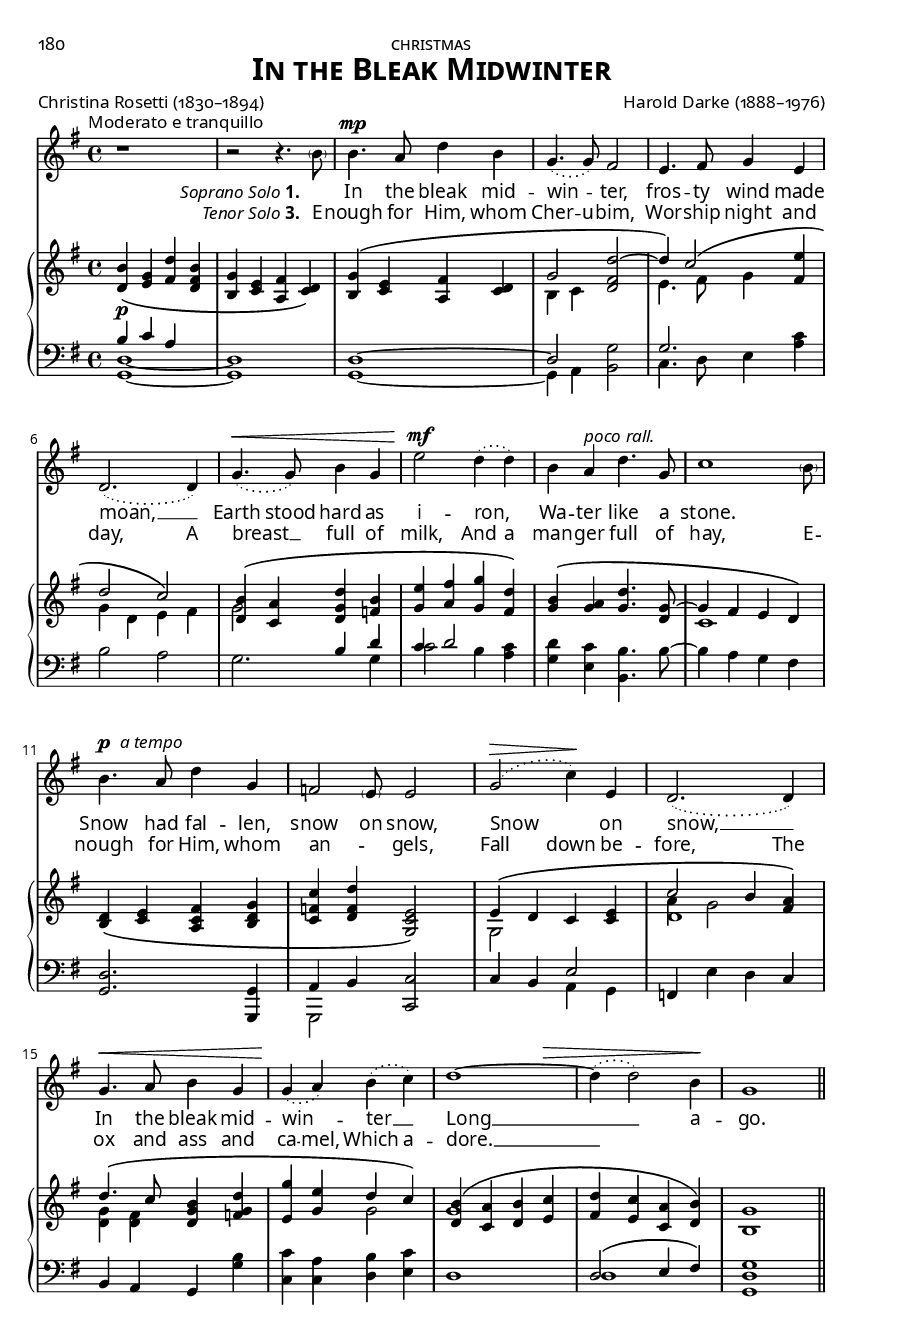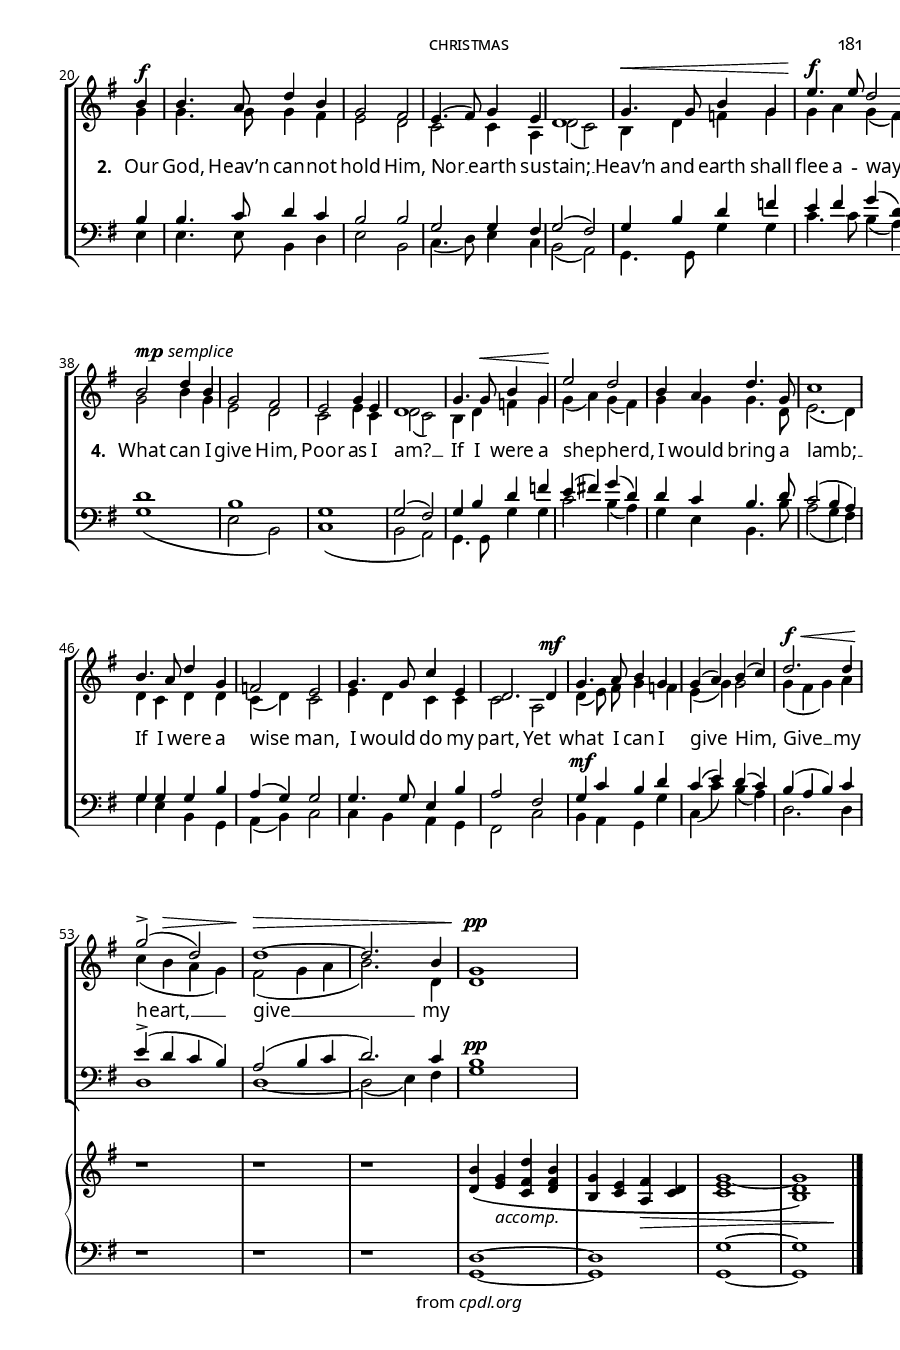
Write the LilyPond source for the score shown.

\version "2.14.2"
\include "util.ly"
\version "2.14.2"
\header {
  title = \markup{\override #'(font-name . "Garamond Premier Pro Semibold"){ \abs-fontsize #15 \smallCapsOldStyle"In the Bleak Midwinter"}}
  poet = \markup\oldStyleNum"Christina Rosetti (1830–1894)"
  composer = \markup\oldStyleNum"Harold Darke (1888–1976)"
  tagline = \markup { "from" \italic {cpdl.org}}
}

\paper {
  %print-all-headers = ##f
  paper-height = 9\in
  paper-width = 6\in
  indent = 0\in
  %system-system-spacing = #'((basic-distance . 10) (padding . 0))
  system-system-spacing =
    #'((basic-distance . 12)
       (minimum-distance . 0)
       (padding . -2)
       (stretchability . 100))
  ragged-last-bottom = ##f
  ragged-bottom = ##f
  two-sided = ##t
  inner-margin = 0.5\in
  outer-margin = 0.25\in
  top-margin = 0.25\in
  bottom-margin = 0.25\in
  first-page-number = #180
  print-first-page-number = ##t
  headerLine = \markup{\override #'(font-name . "Garamond Premier Pro") \smallCapsOldStyle"christmas"}
  oddHeaderMarkup = \markup\fill-line{
     \override #'(font-name . "Garamond Premier Pro")\abs-fontsize #8.5
     \combine 
        \fill-line{"" \if \should-print-page-number
        \oldStylePageNum""
        }
        \fill-line{\headerLine}
  }
  evenHeaderMarkup = \markup {
     \override #'(font-name . "Garamond Premier Pro")\abs-fontsize #8.5
     \combine
        \if \should-print-page-number
        \oldStylePageNum""
        \fill-line{\headerLine}
  }
}
#(set-global-staff-size 15) \paper{ #(define fonts (make-pango-font-tree "GoudyOlSt BT" "Garamond Premier Pro" "Garamond Premier Pro" (/ 15 20))) }
global = {
  \key g \major
  \time 4/4
  \autoBeamOff
  \override DynamicLineSpanner #'staff-padding = #0.0
  \override DynamicLineSpanner #'Y-extent = #'(-1 . 1)
}

sopMusic = \relative c'' {
  \oneVoice
  \tempo \markup{\override #'(font-name . "Garamond Premier Pro") "Moderato e tranquillo"}
  r1 |
  r2 r4. \parenthesize b8 |
  b4.^\mp a8 d4 b |
  \slurDotted
  g4.( g8) fis2 |
  e4. fis8 g4 e |
  d2.( d4) |
  
  g4.^\<( g8) b4 g |
  e'2^\mf d4( d) |
  b4 a^\markup\italic"poco rall." d4. g,8 |
  << c1 { s2. s8 \parenthesize b8 }>>|
  b4.^\markup{\dynamic"p"\italic" a tempo"} a8 d4 g, |
  << f2 { s4. \parenthesize e8}>> e2 |
  
  \slurDotted g2(^\> c4)\! e,4 |
  d2.( d4) |
  g4.^\< a8 b4 g |
  g\!( a) b( c) |
  << d1~ {s2. s4^\>}>> |
  d4( d2) b4\! |
  g1 \bar "||" \break
  \slurSolid
  
  %second verse
  \voiceOne
  \partial 4 b4^\f |
  b4. a8 d4 b |
  g2 fis |
  e4.( fis8) g4 e |
  d1 |
  g4.^\< g8 b4 g |
  
  e'4.^\f e8 d2 |
  b4 a d4. g,8 |
  c1 |
  b4. a8 d4 g, |
  f4.( e8) e4 e |
  g4. g8 c4 e,4 |
  
  d2. d4 |
  g4.( a8) b4 g |
  g( a) b( c) |
  d1~^\> |
  d2. b4\! |
  \partial 2. g2.
  \once \override Score.RehearsalMark #'break-visibility = #end-of-line-visible
  \once \override Score.RehearsalMark #'self-alignment-X = #RIGHT \mark "D.C." \bar "||" \break
  
  %Verse 4
  b2^\markup{\dynamic"mp" \italic"semplice"} d4 b |
  g2 fis |
  e2 g4 e |
  d1 |
  g4. g8^\< b4 g\! |
  e'2 d2 |
  b4 a d4. g,8 |
  
  c1 |
  b4. a8 d4 g, |
  f2 e2 |
  g4. g8 c4 e,4 |
  d2. d4^\mf |
  g4. a8 b4 g |
  
  g( a) b( c) |
  d2. d4 |
  g2^>( d) |
  d1~ |
  d2. b4 |
}
sopWords = \lyricmode {
  
}

altoMusic = \relative c' {
  s1*19 |
  
  g'4 |
  g4. g8 g4 fis |
  e2 d |
  c c4 a |
  d2( c) |
  b4 d f g |
  
  g a g( fis) |
  g g g4. d8 |
  e2.( d4) |
  d c d d |
  c( d) c c |
  e d c c |
  
  c2 a |
  d4( e8[ fis]) g4 f |
  e( g) g2 |
  g4( fis g a |
  b2.) d,4 |
  d2. \bar "||"
  
  g2 b4 g |
  e2 d |
  c e4 c |
  d2( c) |
  b4 d f g |
  g( a) g( fis) |
  g g g4. d8 |
  
  e2.( d4) |
  d c d d |
  c( d) c2 |
  e4 d c c |
  c2 a |
  d4( e8) fis g4 f |
  
  e( g) g2 |
  g4(^\f^\< fis g) a |
  c(\! b^\> a g) |
  fis2(\> g4 a |
  b2.) d,4 |
  <d g>1^\pp |
}
altoWords = {
  \dropLyricsV
  \set stanza = \markup {\normal-text\italic "Soprano Solo" "1. "}
  \lyricmode {
    _ In the bleak mid -- win -- ter,
    fros -- ty wind made moan, __
    \set ignoreMelismata = ##t
    Earth stood hard as i -- ron, _
    Wa -- ter like a stone. ""
    Snow had fal -- len, snow on snow,
    Snow _ on snow, __ _
    In the bleak mid -- win -- _ ter __ _
    Long __ _ _ a -- go.
    
    \unset ignoreMelismata
    \set stanza = #"2. "
    Our God, Heav’n can -- not hold Him,
    Nor __ earth \set associatedVoice = "tenors"
    sus -- tain; __
    \set associatedVoice = "altos"
    Heav’n and earth shall flee a -- way,
    \set associatedVoice = "sopranos"
    When He comes \set associatedVoice = "altos"
    to reign. __
    
    In the bleak mid -- win -- ter,
    A sta -- ble place suf -- ficed
    the \unset associatedVoice Lord __ God Al -- might -- y __
    Je -- sus Christ.
    
    \set stanza = #"4. "
    \set associatedVoice = "altos"
    What can I give Him,
    Poor as \set associatedVoice = "tenors" I am? __
    If I were a shep -- herd,
    I would bring a lamb; __
    If I were a wise man,
    \set associatedVoice = "altos"
    I would do my part,
    \set associatedVoice = "sopranos"
    Yet "" what I can I give \set associatedVoice = "tenors"
    Him,
    
    Give __ my \set associatedVoice = "basses" heart, __
    give __ \unset associatedVoice my heart.
  }
}
altoWordsII = \lyricmode {
  
}
altoWordsIII = {
  \dropLyricsIV
  \set stanza = \markup {\normal-text\italic "Tenor Solo" "3. "}
  \lyricmode {
    \set ignoreMelismata = ##t
    E -- nough for Him, whom Cher -- u -- bim,
    Wor -- ship night and day,
    A breast __ _ full of milk,
    And a man -- ger full of hay,
    E -- nough for Him, whom an -- _ gels, Fall down be -- fore,
    The ox and ass and ca -- mel, Which a -- dore. __ _
  }
}
altoWordsIV = \lyricmode {} abc = \lyricmode{
\set ignoreMelismata = ##t
  \set stanza = #"4. "
  _ An -- gels and arch -- an -- _ gels May have ga -- thered there _
  Cher -- u -- bim and Ser -- a -- phim _ Throng -- _ ed the air
  But on -- ly His __ _ mo -- _ ther _
  In her maid -- en bliss _
  Wor -- shipped the Be -- lov -- ed with __ _ a __ _ kiss.
}
altoWordsV = \lyricmode {} abc = \lyricmode{
\set ignoreMelismata = ##t
}

tenorMusic = \relative c' {
  s1*19 |
  
  b4 |
  b4. c8 d4 c |
  b2 b |
  g g4 fis |
  g2( fis) |
  g4 b d f |
  
  e fis g( d) |
  d c b4. d8 |
  c2( b4 a) |
  g g g b |
  a( g) g g |
  g4. g8 e4 b' |
  
  a2 fis |
  g4( c) b d |
  c( e) d( c) |
  b( a b c |
  d2.) c4 |
  b2. \bar "||"
  
  %verse 4
  d1 |
  b |
  g |
  g2( fis) |
  g4 b d f |
  e( fis!) g( d) |
  d c b4. d8 |
  
  c2( b4 a) |
  g g g b |
  a( g) g2 |
  g4. g8 e4 b' |
  a2 fis |
  g4^\mf c b d |
  
  c4( e) d( c) |
  b( a b ) c |
  e4^>( d c b) |
  a2( b4 c |
  d2.) c4 |
  b1^\pp
}
tenorWords = \lyricmode {

}

bassMusic = \relative c {
  s1*19 |
  
  e4 |
  e4. e8 b4 d |
  e2 b |
  c4.( d8) e4 c |
  b2( a) |
  g4. g8 g'4 g |
  
  c4. c8 b4( a) |
  g e b4. b'8 |
  a2( g4 fis) |
  g e b g |
  a( b) c c |
  c b a g |
  
  fis2 c' |
  b4( a) g g' |
  c,( c') b( a) |
  d,1~ |
  d2( e4) fis |
  g2. \bar "||"
  
  %verse 4
  g1( |
  e2 b) |
  c1( |
  b2 a) |
  g4. g8 g'4 g |
  c2 b4( a) |
  g e b4. b'8 |
  
  a2( g4 fis) |
  g e b g |
  a( b) c2 |
  c4 b a g |
  fis2 c' |
  b4 a g g' |
  
  c,( c') b( a) |
  d,2. d4 |
  d1 |
  d~ |
  d2( e4) fis |
  g1
}
bassWords = \lyricmode {

}

pianoRH = \relative c'' {
  \set Staff.midiInstrument = "acoustic grand"
  \set Staff.midiMinimumVolume = #0.5
  \set Staff.midiMaximumVolume = #0.5
  <b d,>4\(_\p <g e> <fis d'> <b fis d> |
  <g b,> <e c> <fis a,> <d c>\) |
  << {<g b,>\( <e c> <fis a,> <d c> |
     g2 <d fis d'>2~ |
     d'4\) c2\( <e fis,>4 | d2 c\) } \\
     {s1 |
      b,4 c s2 | 
      e4. fis8 g4 s | g d e fis } >> |
     
  << {<b d,>4\( <a c,> <d g, d> <b f> | <e g,> <fis a,> <g g,> <d fis,>\)} \\
     {g,2 s | s1} >> |
  << {<b g>4\( <a g> <d g,>4. <g, d>8~ | g4 fis e d\) } \\
     {s1 | c1} >> |
  <d b>4\( <e c> <fis c a> <g d b> |
  <c f, c> <d f, d> <e, c g>2\) |
  
  << {e4\( d c <e c> |
      c'2 b4 <a fis>\) |
      d4.\( c8 <b g d>4 <d g, f> |
      <g e,> <e g,> d c\) |
      <b d,>\( <a c,> <b d,> <c e,> |
      <d fis,> <c e,> <a c,> <b d,>\) } \\
     {g,2 s |
      a'4 g2 s4 |
      <g d>4 <fis d> s2 |
      s2 g2 |
      g1 |
      s1 } \\
     {\voiceTwo s1 d1} >> |
  <g b,>1 \bar "||"

  \repeat unfold 17 { r1 }
  \repeat unfold 18 { r1 }
  
  <b d,>4\( <g e>_\markup\italic"accomp." <d' fis, c> <b fis d> |
  <g b,> <e c> <fis a,>_\> <d c> |
  <g e c>1~ |
  <g d b>1*2/4\) s2\! \bar "|."
}

pianoLH = \relative c' {
  \set Staff.midiInstrument = "acoustic grand"
  \set Staff.midiMinimumVolume = #0.5
  \set Staff.midiMaximumVolume = #0.5
  << {b4 c a s | s1} \\
     {<d, g,>1~ | q} >> |
  << {d1~ | d2 s2 | g2. s4 } \\
     {g,1~| g4 a <b g'>2 | c4. d8 e4 <a c> } >> |
  b2 a |
  
  << {s2 b4 d4 | c4 d2 s4 } \\
            {g,2. g4| c2 b4 <c a>} >>
  <d g,> <c e,> <b b,>4. b8~ |
  b4 a g fis |
  <d g,>2. <g, g,>4 |
  << {a4 b} \\ {g,2} >> <c c'>2 |
  
  c'4 b << {e2} \\ {a,4 g} >> |
  f e' d c |
  b a g <g' b> |
  <c c,> <a c,> <b d,> <c e,> |
  d,1 |
  << {d2\( e4 fis\)} \\ {d1} >> |
  <g d g,>1 \bar "||"
  
  \repeat unfold 17 { r1 }
  \repeat unfold 18 { r1 }
  \oneVoice<d g,>1~ | q | <g g,>~ | q
}

\score {
  <<
   \new ChoirStaff <<
    \new Staff = women <<
      \new Voice = "sopranos" { \voiceOne << \global \sopMusic >> }
      \new Voice = "altos" { \voiceTwo << \global \altoMusic >> }
    >>
   \new Staff = men <<
      \clef bass
      \new Voice = "tenors" { \voiceOne << \global \tenorMusic >> }
      \new Voice = "basses" { \voiceTwo << \global \bassMusic >> }
    >>
    \new Lyrics \with { alignAboveContext = #"women" \override VerticalAxisGroup #'nonstaff-relatedstaff-spacing = #'((basic-distance . 1))} \lyricsto "sopranos" \sopWords
    \new Lyrics = "altosV"  \with { alignBelowContext = #"women" } \lyricsto "sopranos" \altoWordsV
    \new Lyrics = "altosIV"  \with { alignBelowContext = #"women" } \lyricsto "sopranos" \altoWordsIV
    \new Lyrics = "altosIII"  \with { alignBelowContext = #"women" } \lyricsto "sopranos" \altoWordsIII
    \new Lyrics = "altosII"  \with { alignBelowContext = #"women" } \lyricsto "sopranos" \altoWordsII
    \new Lyrics = "altos"  \with { alignBelowContext = #"women" \override VerticalAxisGroup #'nonstaff-relatedstaff-spacing = #'((basic-distance . 1))} \lyricsto "sopranos" \altoWords
    \new Lyrics \with { alignAboveContext = #"men" \override VerticalAxisGroup #'nonstaff-relatedstaff-spacing = #'((basic-distance . 1)) } \lyricsto "tenors" \tenorWords
    \new Lyrics \with { alignBelowContext = #"men" \override VerticalAxisGroup #'nonstaff-relatedstaff-spacing = #'((basic-distance . 1)) } \lyricsto "basses" \bassWords
  >>
    \new PianoStaff << \new Staff { \new Voice { \global \pianoRH } } \new Staff { \clef "bass" \global \pianoLH } >>
  >>
  \layout {
%6.14 \context {\Lyrics\override LyricText #'font-size = #0.9 }
    \context {
      \Score
      \override SpacingSpanner #'base-shortest-duration = #(ly:make-moment 1 4)
      %\override SpacingSpanner #'common-shortest-duration = #(ly:make-moment 1 2)
    }
    \context {
      % Remove all empty staves
      \Staff \RemoveEmptyStaves \override VerticalAxisGroup #'remove-first = ##t
    }
    \context {
      \Lyrics
      \override LyricText #'X-offset = #center-on-word
    }
  }
  \midi {
    \tempo 4 = 90
    \set Staff.midiInstrument = "piccolo"
  
    \context {
      \Voice
      \remove "Dynamic_performer"
    }
  }
}
